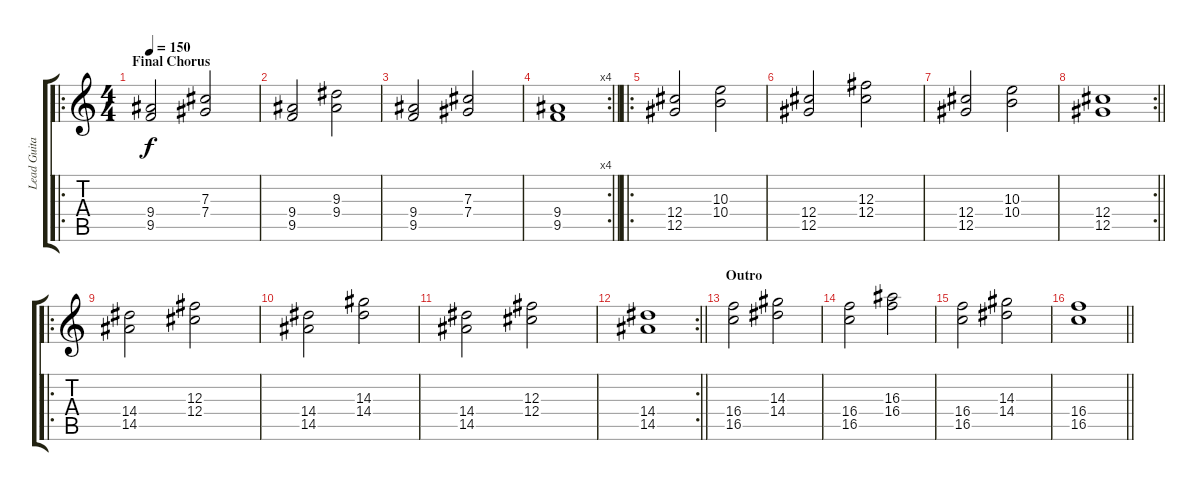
\track ("Lead Guitar" "Lead Guita") {instrument distortionguitar}
\staff {score tabs}
\tuning (Eb4 Bb3 Gb3 Db3 Ab2 Db2) {hide}
\ro
\ts (4 4)
\section ("" "Final Chorus")
\tempo 150
\clef g2
\ks c
(9.4 9.5).2{dy f} (7.3 7.4).2 |
(9.4 9.5).2 (9.3 9.4).2 |
(9.4 9.5).2 (7.3 7.4).2 |
\rc 4
\barLineRight lightlight
(9.4 9.5).1 |
\ro
(12.4 12.5).2 (10.3 10.4).2 |
(12.4 12.5).2 (12.3 12.4).2 |
(12.4 12.5).2 (10.3 10.4).2 |
\rc 2
\barLineRight lightlight
(12.4 12.5).1 |
\ro
(14.4 14.5).2 (12.3 12.4).2 |
(14.4 14.5).2 (14.3 14.4).2 |
(14.4 14.5).2 (12.3 12.4).2 |
\rc 2
\barLineRight lightlight
(14.4 14.5).1 |
\section ("" "Outro")
(16.4 16.5).2 (14.3 14.4).2 |
(16.4 16.5).2 (16.3 16.4).2 |
(16.4 16.5).2 (14.3 14.4).2 |
\barLineRight lightlight
(16.4 16.5).1
